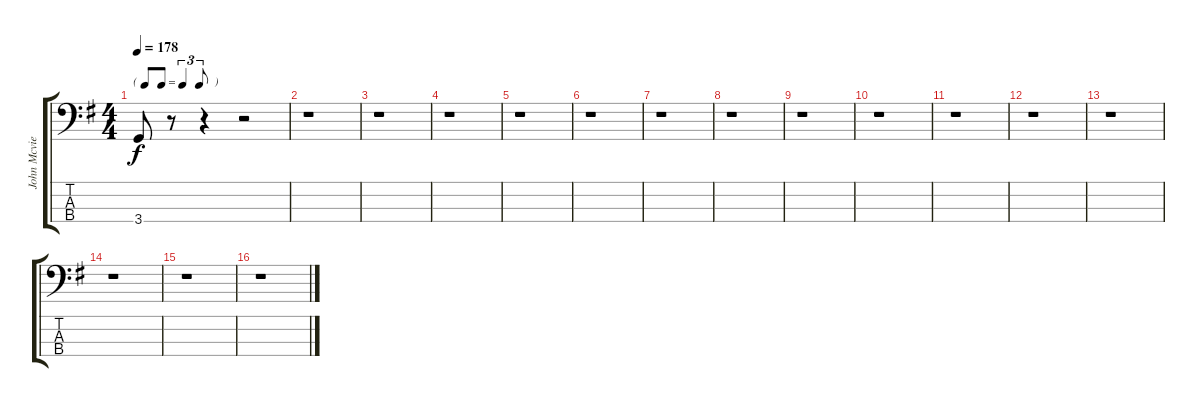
\track ("John Mcvie - Bass" "John Mcvie") {instrument electricbassfinger}
\staff {score tabs}
\tuning (G2 D2 A1 E1) {hide}
\ts (4 4)
\tf triplet8th
\tempo 178
\clef f4
\ks g
3.4.8{dy f} r.8 r.4 r.2 |
r.1 |
r.1 |
r.1 |
r.1 |
r.1 |
r.1 |
r.1 |
r.1 |
r.1 |
r.1 |
r.1 |
r.1 |
r.1 |
r.1 |
r.1
